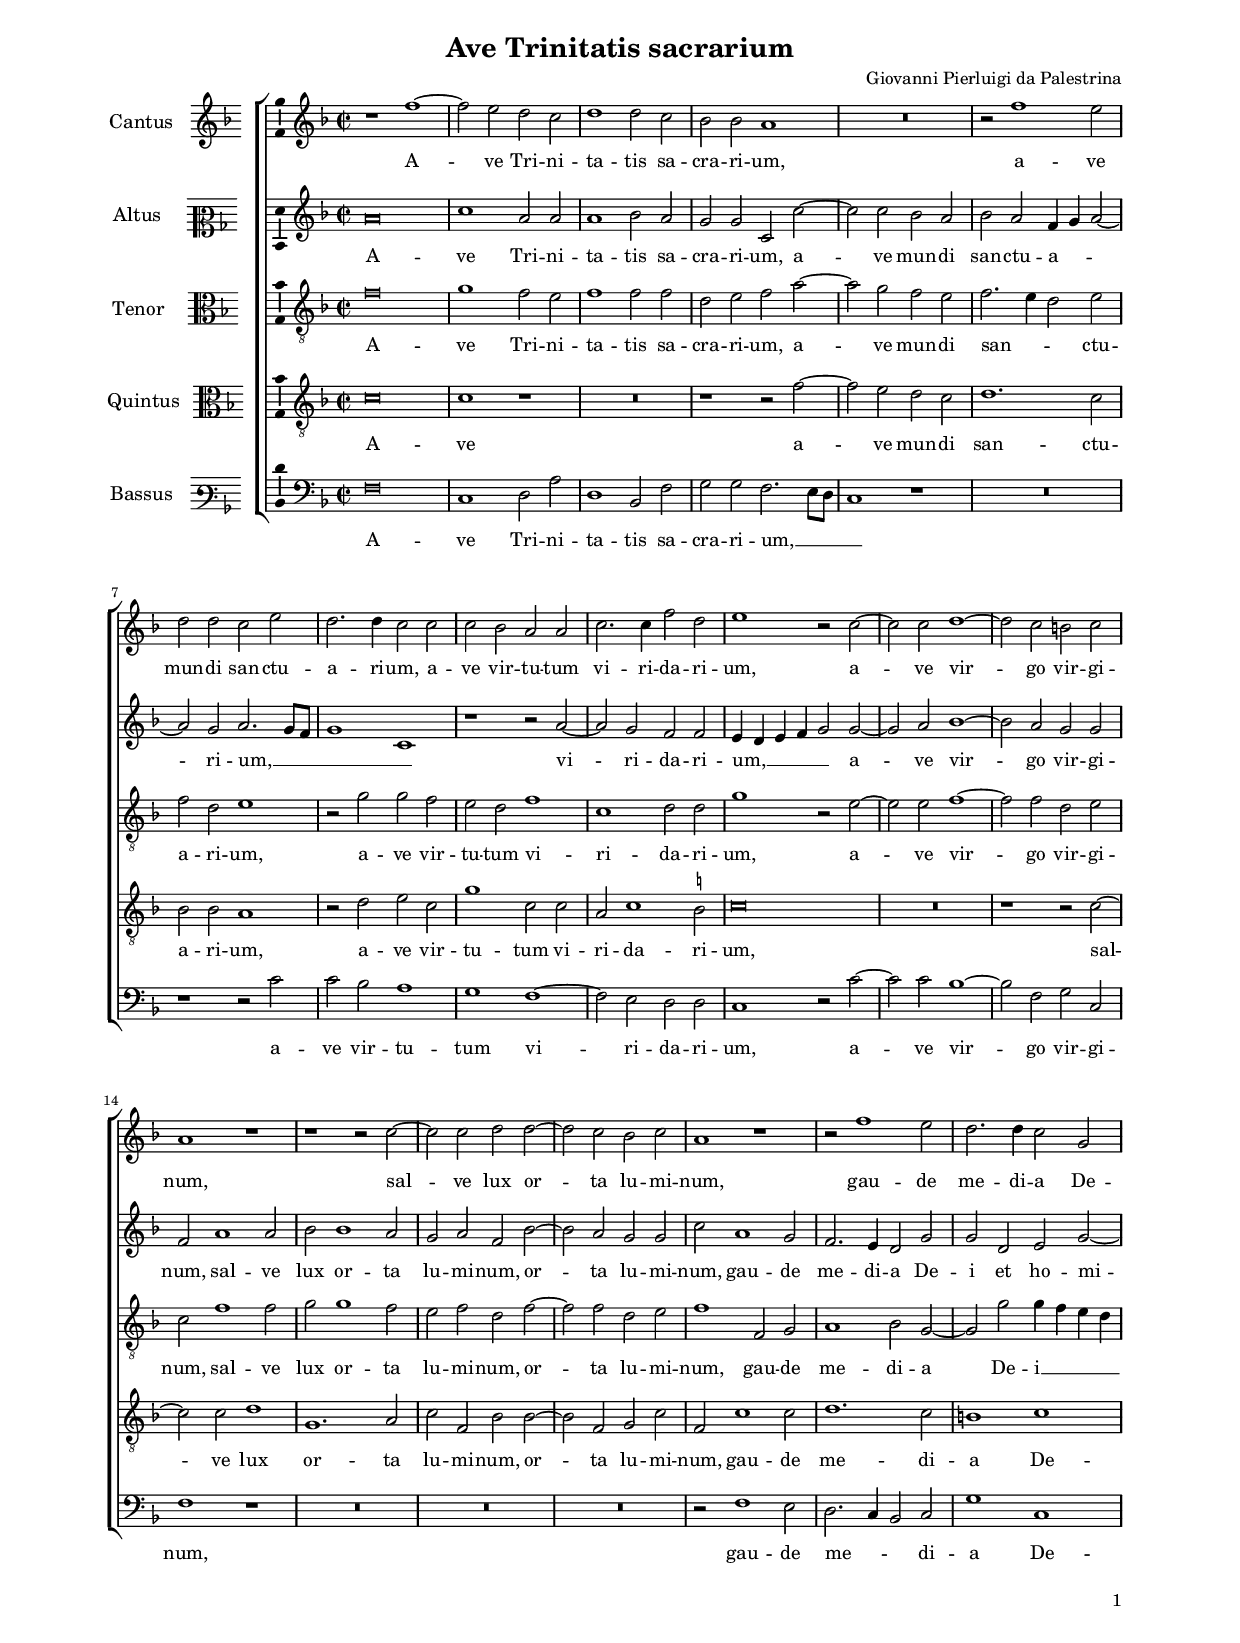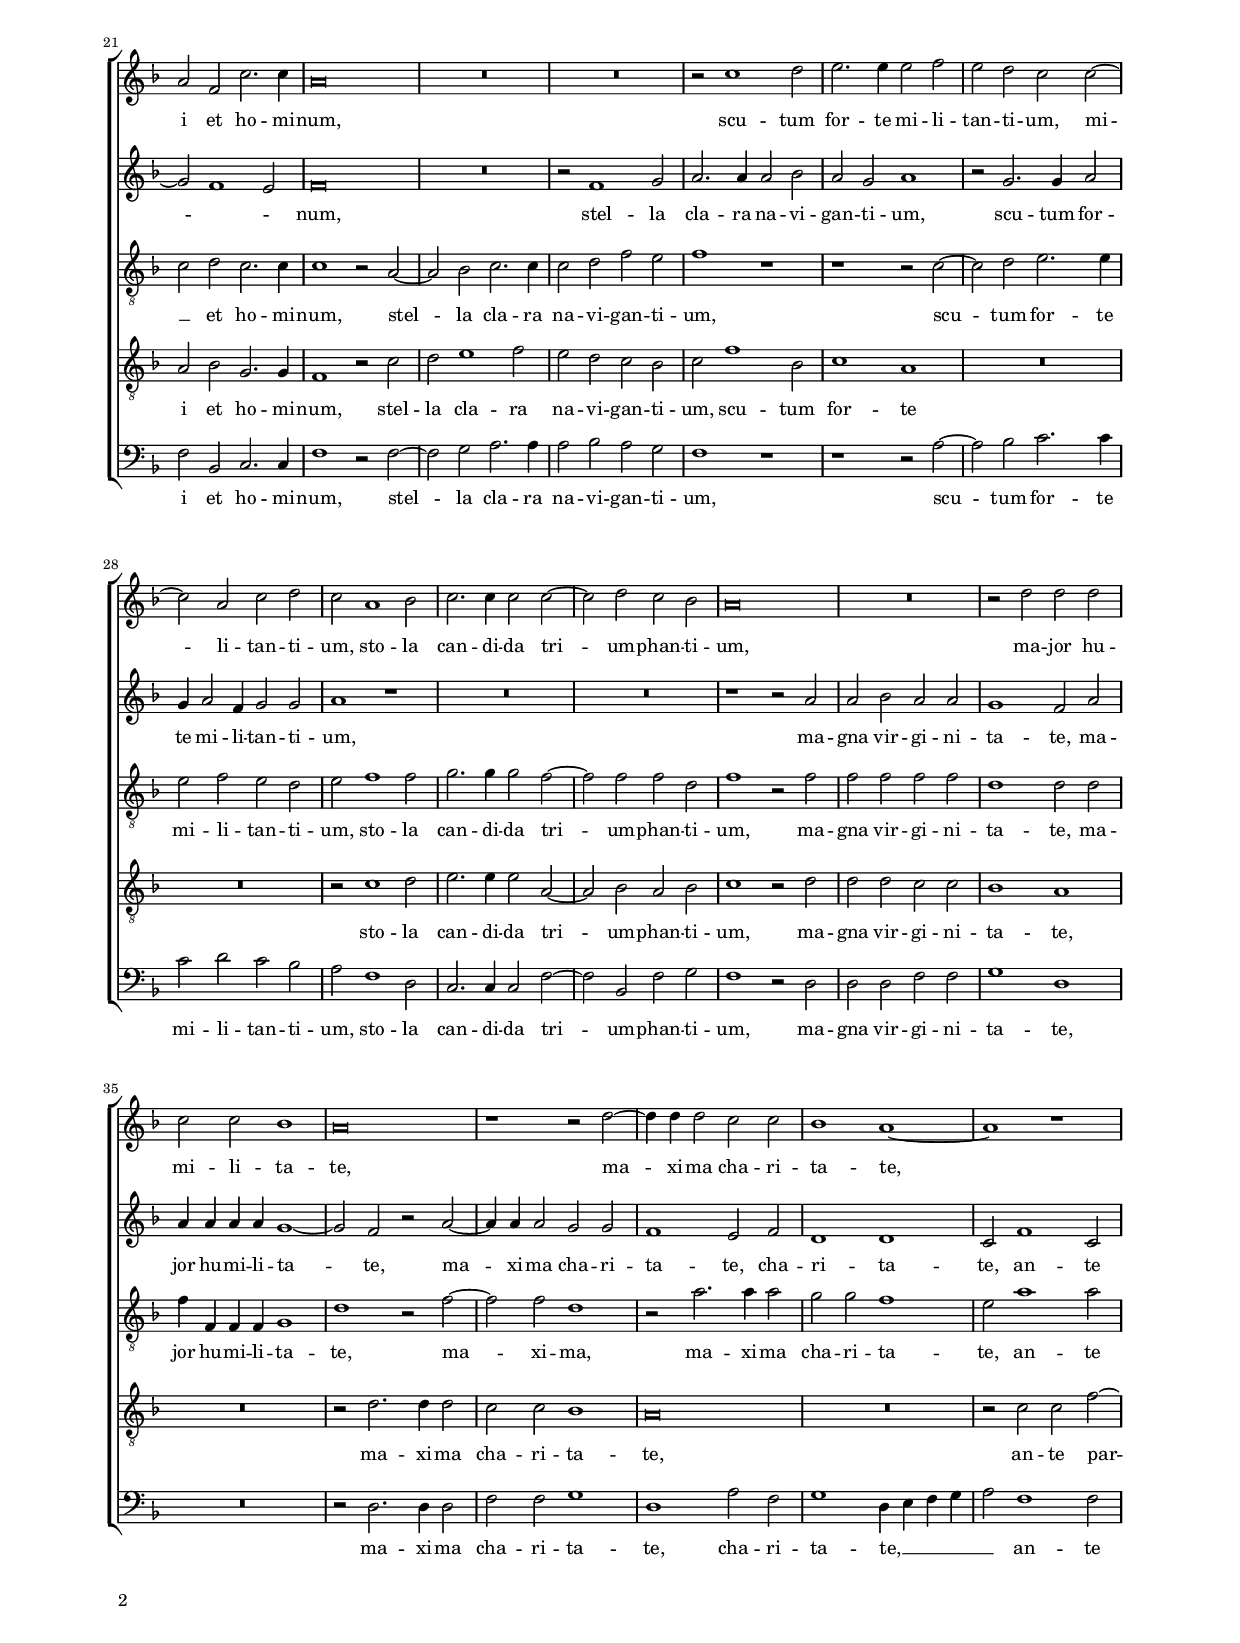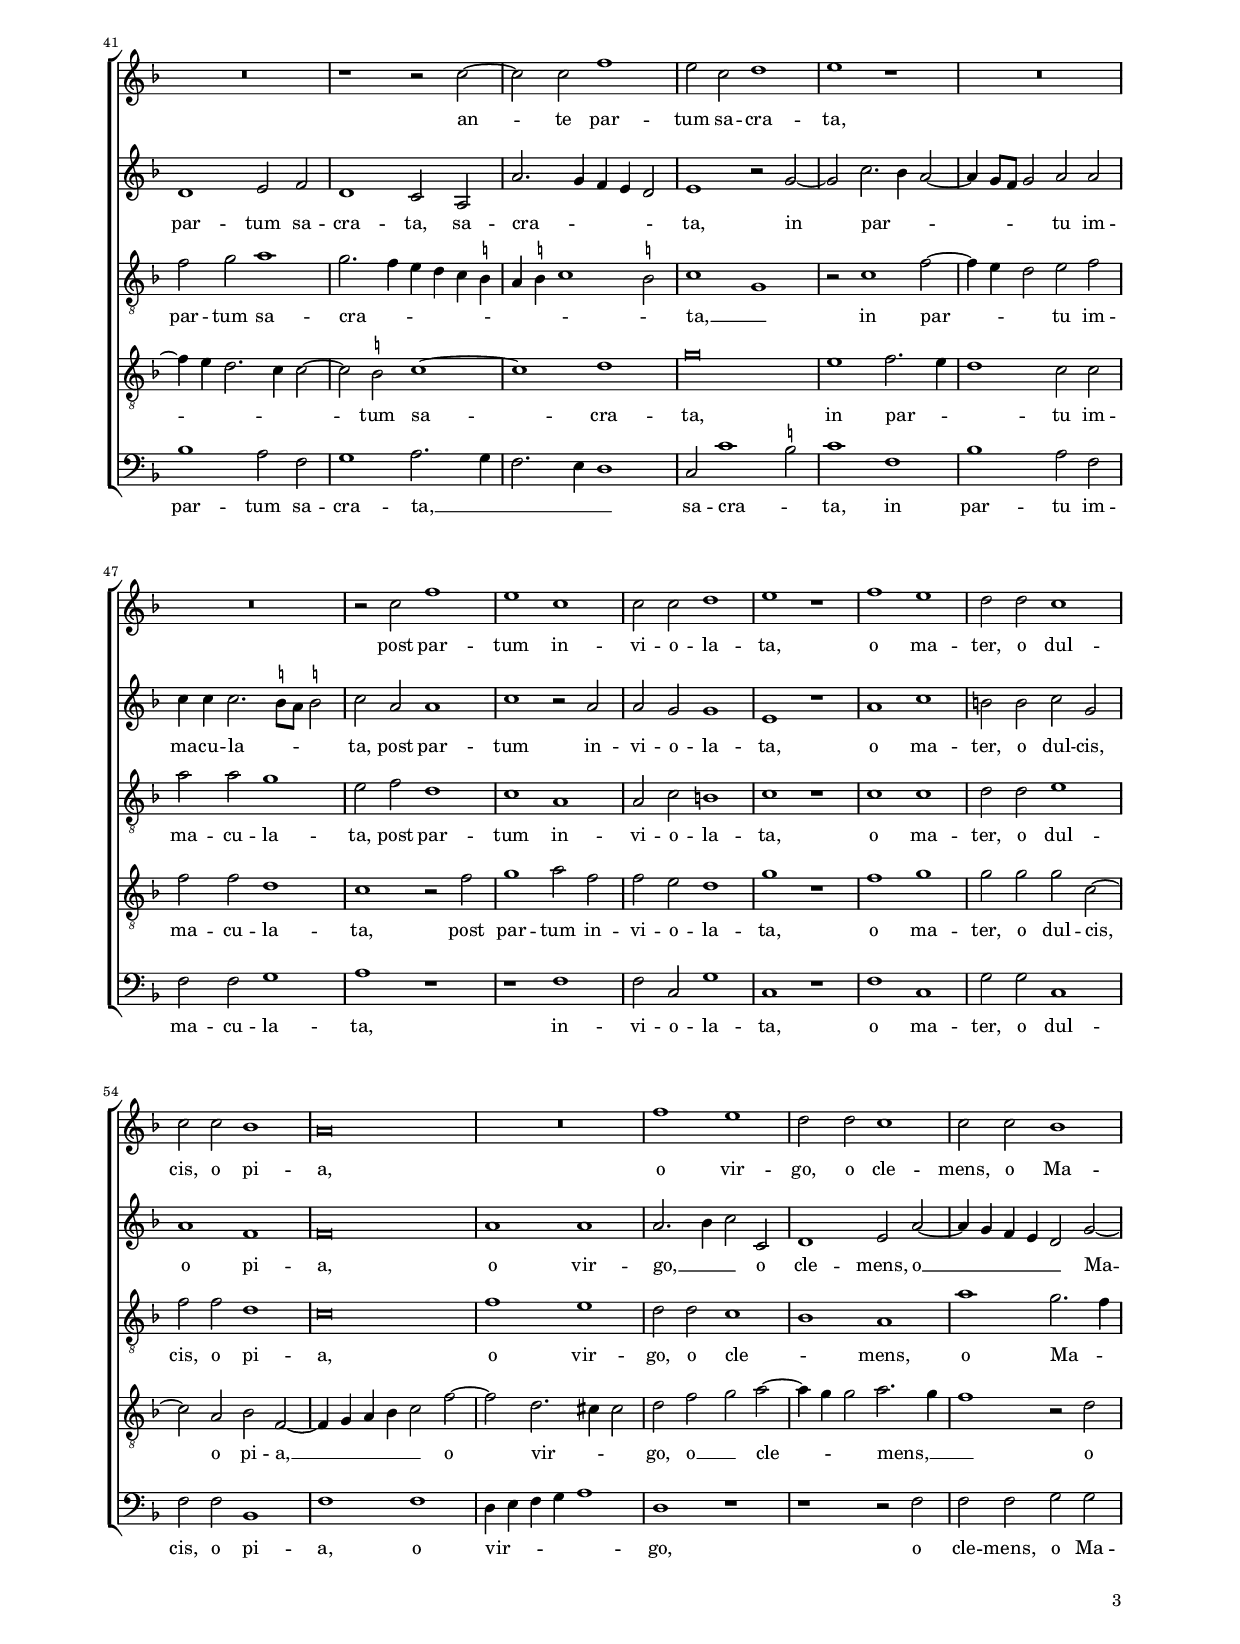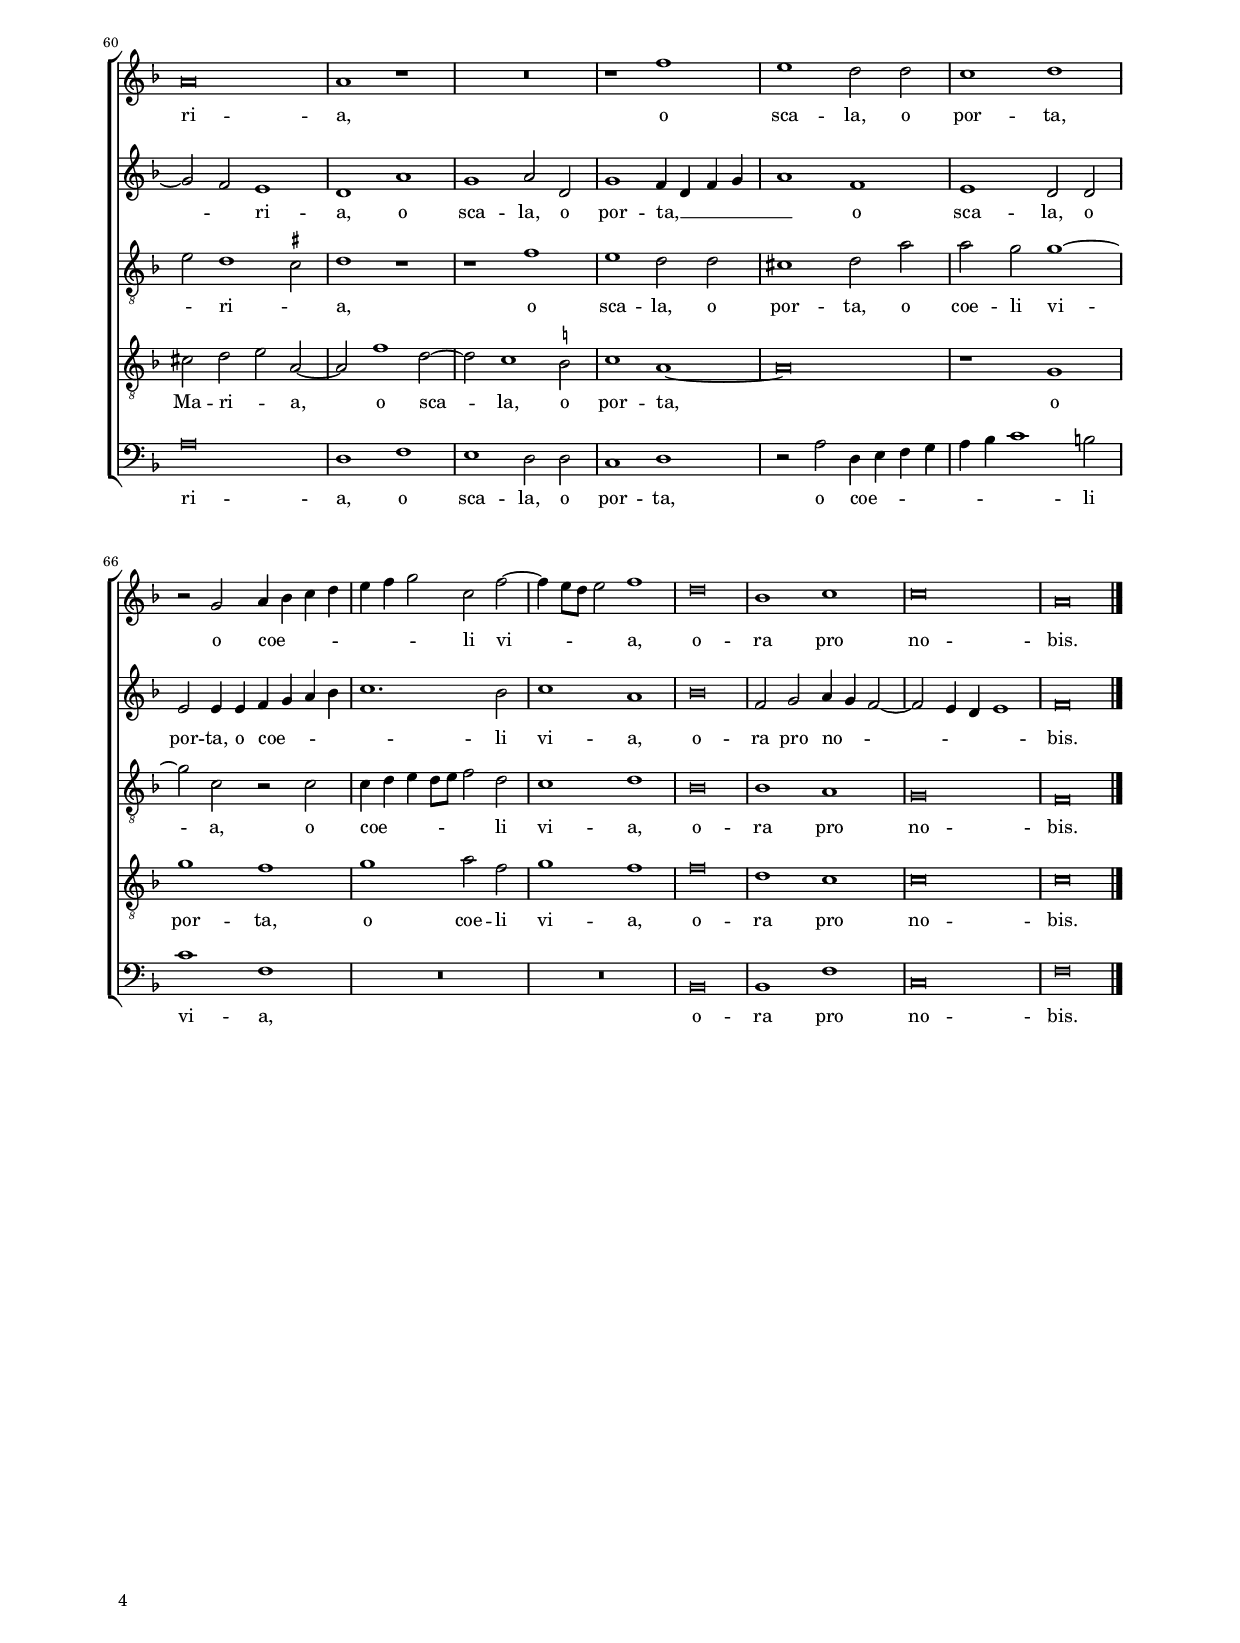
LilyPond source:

\header
{
  title="Ave Trinitatis sacrarium"
  composer="Giovanni Pierluigi da Palestrina"
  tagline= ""
}

\version "2.22.2"
\language deutsch
#(set-global-staff-size 15)
% #(set-default-paper-size "letter")
#(ly:set-option 'point-and-click #f)


\paper
	{
	top-margin = 1.8 \cm
	bottom-margin = 1.2 \cm
	left-margin = 2 \cm
	right-margin = 2 \cm
	ragged-bottom = ##f
	ragged-last-bottom = ##t
	print-page-number = ##f
	system-system-spacing = #'((basic-distance . 17) (minimum-distance . 14) (padding . 6) (strechability . 150))
        oddFooterMarkup=\markup   \fill-line { "" \fromproperty #'page:page-number-string }
        evenFooterMarkup=\markup  \fill-line { \fromproperty #'page:page-number-string "" }
        last-bottom-spacing = #'((basic-distance . 12) (minimum-distance . 7) (padding . 4))
%	systems-per-page = 3
%       page-count = 3
%	min-systems-per-page = 3
%	print-all-headers = ##t
%	print-first-page-number = ##t
%	first-page-number = 1
	}

	
global = {
	\key f \major
	\time 2/2 \set Score.measureLength = #(ly:make-moment 2/1)
    \skip 1*2*72 \bar "|."
	}

	ficta = { \once \set suggestAccidentals = ##t }

	forget = #(define-music-function (music) (ly:music?) #{
		\accidentalStyle forget
		$music
		\accidentalStyle default
		#})



incipitcantus = \markup { \score {
	{
	\set Staff.instrumentName = \markup { \fontsize #1 "Cantus" }
	\key f \major
	\clef violin
	s4 \bar ""
	}
	\layout  {
	raggedright = ##t
	indent = 1.6 \cm
	line-width = 2.2\cm
	\context { \Staff \remove Time_signature_engraver }
	\override Staff.Clef.Y-extent = #'(0 . 0)
	}} \hspace #1 }

      
incipitaltus = \markup { \score {
	{
	\set Staff.instrumentName = \markup { \fontsize #1 "Altus" }
	\key f \major
	\clef mezzosoprano
	s4 \bar ""
	}
	\layout  {
	raggedright = ##t
	indent = 1.6 \cm
	line-width = 2.2\cm
	\context { \Staff \remove Time_signature_engraver }
	\override Staff.Clef.Y-extent = #'(0 . 0)
	}} \hspace #1 }


incipittenor = \markup { \score {
	{
	\set Staff.instrumentName = \markup { \fontsize #1 "Tenor" }
	\key f \major
	\clef alto
	s4 \bar ""
	}
	\layout  {
	raggedright = ##t
	indent = 1.6 \cm
	line-width = 2.2\cm
	\context { \Staff \remove Time_signature_engraver }
	\override Staff.Clef.Y-extent = #'(0 . 0)
	}} \hspace #1 }
      
      
incipitquintus = \markup { \score {
	{
	\set Staff.instrumentName = \markup { \fontsize #1 "Quintus" }
	\key f \major
	\clef alto
	s4 \bar ""
	}
	\layout  {
	raggedright = ##t
	indent = 1.6 \cm
	line-width = 2.2\cm
	\context { \Staff \remove Time_signature_engraver }
	\override Staff.Clef.Y-extent = #'(0 . 0)
	}} \hspace #1 }
      
      
incipitbassus = \markup { \score {
	{
	\set Staff.instrumentName = \markup { \fontsize #1 "Bassus" }
	\key f \major
	\clef varbaritone
	s4 \bar ""
	}
	\layout  {
	raggedright = ##t
	indent = 1.6 \cm
	line-width = 2.2\cm
	\context { \Staff \remove Time_signature_engraver }
	\override Staff.Clef.Y-extent = #'(0 . 0)
	}} \hspace #1 }


cantus =  \relative c''
	{
	r1 f~
	f2 e d c
	d1 d2 c
	b2 b a1
%5
	R\breve |
	r2 f'1 e2
	d2 d c e
	d2. d4 c2 c
	c2 b a a
%10
	c2. c4 f2 d |
	e1 r2 c~
	c2 c d1~
	d2 c h c
	a1 r
%15
	r1 r2 c~ |
	c2 c d d~
	d2 c b c
	a1 r
	r2 f'1 e2
%20
	d2. d4 c2 g |
	a2 f c'2. c4
	a\breve
	R\breve
	R\breve
%25
	r2 c1 d2 |
	e2. e4 e2 f
	e2 d c c~
	c2 a c d
	c2 a1 b2
%30
	c2. c4 c2 c~ |
	c2 d c b
	a\breve
	R\breve
	r2 d d d
%35
	c2 c b1 |
	a\breve
	r1 r2 d~
	d4 d d2 c c
	b1 a~
%40
	a1 r |
	R\breve
	r1 r2 c~
	c2 c f1
	e2 c d1
%45
	e1 r |
	R\breve
	R\breve
	r2 c f1
	e1 c
%50
	c2 c d1 |
	e1 r
	f1 e
	d2 d c1
	c2 c b1
%55
	a\breve |
	R\breve
	f'1 e
	d2 d c1
	c2 c b1
%60
	a\breve |
	a1 r
	R\breve
	r1 f'
	e1 d2 d
%65
	c1 d |
	r2 g, a4 b c d
	e4 f g2 c, f~
	f4 e8 d e2 f1
	d\breve
%70
	b1 c |
	c\breve
	a\breve |
	}


altus =  \relative c'
        {
	a'\breve
	c1 a2 a
	a1 b2 a
	g2 g c, c'~
%5
	c2 c b a |
	b2 a f4 g a2~
	a2 g a2. g8 f
	g1 c,
	r1 r2 a'~
%10
	a2 g f f |
	e4 d e f g2 g~
	g2 a b1~
	b2 a g g
	f2 a1 a2
%15
	b2 b1 a2 |
	g2 a f b~
	b2 a g g
	c2 a1 g2
	f2. e4 d2 g
%20
	g2 d e g~ |
	g2 f1 e2
	f\breve
	R\breve
	r2 f1 g2
%25
	a2. a4 a2 b |
	a2 g a1
	r2 g2. g4 a2
	g4 a2 f4 g2 g
	a1 r
%30
	R\breve |
	R\breve
	r1 r2 a
	a2 b a a
	g1 f2 a
%35
	a4 a a a g1~ |
	g2 f r a~
	a4 a a2 g g
	f1 e2 f
	d1 d
%40
	c2 f1 c2 |
	d1 e2 f
	d1 c2 a
	a'2. g4 f e d2
	e1 r2 g~
%45
	g2 c2. b4 a2~ |
	a4 g8 f g2 a a
	c4 c c2. \stemDown \ficta h8 a \stemNeutral \ficta h!2
	c2 a a1
	c1 r2 a
%50
	a2 g g1 |
	e1 r
	a1 c
	h2 h c g
	a1 f
%55
	f\breve |
	a1 a
	a2. b4 c2 c,
	d1 e2 a~
	a4 g f e d2 g~
%60
	g2 f e1 |
	d1 a'
	g1 a2 d,
	g1 f4 d f g
	a1 f
%65
	e1 d2 d |
	e2 e4 e f g a b
	c1. b2
	c1 a
	b\breve
%70
	f2 g a4 g f2~ |
	f2 e4 d e1
	f\breve |
	}


tenor =  \relative c'
	{
	f\breve
	g1 f2 e
	f1 f2 f
	d2 e f a~
%5
	a2 g f e |
	f2. e4 d2 e
	f2 d e1
	r2 g g f
	e2 d f1
%10
	c1 d2 d |
	g1 r2 e~
	e2 e f1~
	f2 f d e
	c2 f1 f2
%15
	g2 g1 f2 |
	e2 f d f~
	f2 f d e
	f1 f,2 g
	a1 b2 g~
%20
	g2 g' g4 f e d |
	c2 d c2. c4
	c1 r2 a~
	a2 b c2. c4
	c2 d f e
%25
	f1 r |
	r1 r2 c~
	c2 d e2. e4
	e2 f e d
	e2 f1 f2
%30
	g2. g4 g2 f~ |
	f2 f f d
	f1 r2 f
	f2 f f f
	d1 d2 d
%35
	f4 f, f f g1 |
	d'1 r2 f~
	f2 f d1
	r2 a'2. a4 a2
	g2 g f1
%40
	e2 a1 a2 |
	f2 g a1
	g2. f4 e d c \ficta h
	a4 \ficta h c1 \ficta h!2
	c1 g
%45
	r2 c1 f2~ |
	f4 e d2 e2 f
	a2 a g1
	e2 f d1
	c1 a
%50
	a2 c h1 |
	c1 r
	c1 c
	d2 d e1
	f2 f d1
%55
	c\breve |
	f1 e
	d2 d c1
	b1 a
	a'1 g2. f4
%60
	e2 d1 \ficta cis2
	d1 r
	r1 f
	e1 d2 d
	cis1 d2 a'
%65
	a2 g g1~ |
	g2 c, r c
	c4 d e d8 e f2 d
	c1 d
	b\breve
%70
	b1 a |
	g\breve
	f\breve |
	}


quintus  =  \relative c'
	{
        c\breve
	c1 r
	R\breve
	r1 r2 f~
%5
	f2 e d c |
	d1. c2
	b2 b a1
	r2 d e c
	g'1 c,2 c
%10
	a2 c1 \ficta h2 |
	c\breve
	R\breve
	r1 r2 c~
	c2 c d1
%15
	g,1. a2 |
	c2 f, b b~
	b2 f g c
	f,2 c'1 c2
	d1. c2
%20
	h1 c |
	a2 b g2. g4
	f1 r2 c'
	d2 e1 f2
	e2 d c b
%25
	c2 f1 b,2 |
	c1 a
	R\breve
	R\breve
	r2 c1 d2
%30
	e2. e4 e2 a,~ |
	a2 b a b
	c1 r2 d
	d2 d c c
	b1 a
%35
	R\breve |
	r2 d2. d4 d2
	c2 c b1
	a\breve
	R\breve
%40
	r2 c c f~ |
	f4 e d2. c4 c2~
	c2 \ficta h c1~
	c1 d
	g\breve
%45
	e1 f2. e4 |
	d1 c2 c
	f2 f d1
	c1 r2 f
	g1 a2 f
%50
	f2 e d1 |
	g1 r
	f1 g
	g2 g g c,~
	c2 a b f~
%55
	f4 g a b c2 f~ |
	f2 d2. cis4 cis2
	d2 f g a~
	a4 g g2 a2. g4
	f1 r2 d
%60
	cis2 d e a,~ |
	a2 f'1 d2~
	d2 c1 \ficta h2
	c1 a~
	a\breve
%65
	r1 g |
	g'1 f
	g1 a2 f
	g1 f
	f\breve
%70
	d1 c |
	c\breve
	c\breve |
	}


bassus  =  \relative c
	{
	f\breve
	c1 d2 a'
	d,1 b2 f'
	g2 g f2. e8 d
%5
	c1 r |
	R\breve
	r1 r2 c'
	c2 b a1
	g1 f~
%10
	f2 e d d |
	c1 r2 c'~
	c2 c b1~
	b2 f g c,
	f1 r
%15
	R\breve |
	R\breve
	R\breve
	r2 f1 e2
	d2. c4 b2 c
%20
	g'1 c, |
	f2 b, c2. c4
	f1 r2 f~
	f2 g a2. a4
	a2 b a g
%25
	f1 r |
	r1 r2 a~
	a2 b c2. c4
	c2 d c b
	a2 f1 d2
%30
	c2. c4 c2 f~ |
	f2 b, f' g
	f1 r2 d
	d2 d f f
	g1 d
%35
	R\breve |
	r2 d2. d4 d2
	f2 f g1
	d1 a'2 f
	g1 d4 e f g
%40
	a2 f1 f2 |
	b1 a2 f
	g1 a2. g4
	f2. e4 d1
	c2 c'1 \ficta h2
%45
	c1 f, |
	b1 a2 f
	f2 f g1
	a1 r
	r1 f
%50
	f2 c g'1 |
	c,1 r
	f1 c
	g'2 g c,1
	f2 f b,1
%55
	f'1 f |
	d4 e f g a1
	d,1 r
	r1 r2 f
	f2 f g g
%60
	a\breve |
	d,1 f
	e1 d2 d
	c1 d
	r2 a' d,4 e f g
%65
	a4 b c1 h2 |
	c1 f,
	R\breve
	R\breve
	b,\breve
%70
	b1 f' |
	c\breve
	f\breve |
	}


lyricscantus = \lyricmode {
	A -- ve Tri -- ni -- ta -- tis sa -- cra -- ri -- um,
        a -- ve mun -- di san -- ctu -- a -- ri -- um,
        a -- ve vir -- tu -- tum vi -- ri -- da -- ri -- um,
        a -- ve vir -- go vir -- gi -- num,
        sal -- ve lux or -- ta lu -- mi -- num,
        gau -- de me -- di -- a De -- i et ho -- mi -- num,
        scu -- tum for -- te mi -- li -- tan -- ti -- um,
        mi -- li -- tan -- ti -- um,
        sto -- la can -- di -- da tri -- um -- phan -- ti -- um,
        ma -- jor hu -- mi -- li -- ta -- te,
        ma -- xi -- ma cha -- ri -- ta -- te,
        an -- te par -- tum sa -- cra -- ta,
        post par -- tum in -- vi -- o -- la -- ta,
        o ma -- ter, o dul -- cis, o pi -- a,
        o vir -- go, o cle -- mens,
        o Ma -- ri -- a,
        o sca -- la, o por -- ta, o coe -- _ _ _ _ _ _ li vi -- _ _ _ a,
        o -- ra pro no -- bis.
	}


lyricsaltus = \lyricmode {
	A -- ve Tri -- ni -- ta -- tis sa -- cra -- ri -- um,
        a -- ve mun -- di san -- ctu -- a -- _ _ ri -- um, __ _ _ _ _
        vi -- ri -- da -- ri -- um, __ _ _ _ _
        a -- ve vir -- go vir -- gi -- num,
        sal -- ve lux or -- ta lu -- mi -- num,
        or -- ta lu -- mi -- num,
        gau -- de me -- di -- a De -- i et ho -- mi -- _ _ num,
        stel -- la cla -- ra na -- vi -- gan -- ti -- um,
        scu -- tum for -- te mi -- li -- tan -- ti -- um,
        ma -- gna vir -- gi -- ni -- ta -- te,
        ma -- jor hu -- mi -- li -- ta -- te,
        ma -- xi -- ma cha -- ri -- ta -- te,
        cha -- ri -- ta -- te,
        an -- te par -- tum sa -- cra -- ta,
        sa -- cra -- _ _ _ _ ta,
        in par -- _ _ _ _ _ tu im -- ma -- cu -- la -- _ _ _ ta,
        post par -- tum in -- vi -- o -- la -- ta,
        o ma -- ter, o dul -- cis, o pi -- a,
        o vir -- go, __ _ _ o cle -- mens,
        o __ _ _ _ _ Ma -- _ ri -- a,
        o sca -- la, o por -- ta, __ _ _ _ _
        o sca -- la, o por -- ta,
        o coe -- _ _ _ _ li vi -- a,
        o -- ra pro no -- _ _ _ _ _ bis.
	}


lyricstenor = \lyricmode {
	A -- ve Tri -- ni -- ta -- tis sa -- cra -- ri -- um,
        a -- ve mun -- di san -- _ _ ctu -- a -- ri -- um,
        a -- ve vir -- tu -- tum vi -- ri -- da -- ri -- um,
        a -- ve vir -- go vir -- gi -- num,
        sal -- ve lux or -- ta lu -- mi -- num,
        or -- ta lu -- mi -- num,
        gau -- de me -- di -- a De -- i __ _ _ _ _ et ho -- mi -- num,
        stel -- la cla -- ra na -- vi -- gan -- ti -- um,
        scu -- tum for -- te mi -- li -- tan -- ti -- um,
        sto -- la can -- di -- da tri -- um -- phan -- ti -- um,
        ma -- gna vir -- gi -- ni -- ta -- te,
        ma -- jor hu -- mi -- li -- ta -- te,
        ma -- xi -- ma,
        ma -- xi -- ma cha -- ri -- ta -- te,
        an -- te par -- tum sa -- cra -- _ _ _ _ _ _ _ _ _ ta, __ _
        in par -- _ _ tu im -- ma -- cu -- la -- ta,
        post par -- tum in -- vi -- o -- la -- ta,
        o ma -- ter, o dul -- cis, o pi -- a,
        o vir -- go, o cle -- _ mens,
        o Ma -- _ _ ri -- _ a,
        o sca -- la, o por -- ta, o coe -- li vi -- a,
        o coe -- _ _ _ _ _ li vi -- a,
        o -- ra pro no -- bis.
	}


lyricsquintus = \lyricmode {
	A -- ve
        a -- ve mun -- di san -- ctu -- a -- ri -- um,
        a -- ve vir -- tu -- tum vi -- ri -- da -- ri -- um,
        sal -- ve lux or -- ta lu -- mi -- num,
        or -- ta lu -- mi -- num,
        gau -- de me -- di -- a De -- i et ho -- mi -- num,
        stel -- la cla -- ra na -- vi -- gan -- ti -- um,
        scu -- tum for -- te
        sto -- la can -- di -- da tri -- um -- phan -- ti -- um,
        ma -- gna vir -- gi -- ni -- ta -- te,
        ma -- xi -- ma cha -- ri -- ta -- te,
        an -- te par -- _ _ _ _ tum sa -- cra -- ta,
        in par -- _ _ tu im -- ma -- cu -- la -- ta,
        post par -- tum in -- vi -- o -- la -- ta,
        o ma -- ter, o dul -- cis, o pi -- a, __ _ _ _ _ 
        o vir -- _ _ go, o __ _ cle -- _ _ mens, __ _ _ 
        o Ma -- ri -- _ a,
        o sca -- la, o por -- ta,
        o por -- ta, o coe -- li vi -- a,
        o -- ra pro no -- bis.
	}


lyricsbassus = \lyricmode {
	A -- ve Tri -- ni -- ta -- tis sa -- cra -- ri -- um, __ _ _ _
        a -- ve vir -- tu -- tum vi -- ri -- da -- ri -- um,
        a -- ve vir -- go vir -- gi -- num,
        gau -- de me -- _ _ di -- a De -- i et ho -- mi -- num,
        stel -- la cla -- ra na -- vi -- gan -- ti -- um,
        scu -- tum for -- te mi -- li -- tan -- ti -- um,
        sto -- la can -- di -- da tri -- um -- phan -- ti -- um,
        ma -- gna vir -- gi -- ni -- ta -- te,
        ma -- xi -- ma cha -- ri -- ta -- te,
        cha -- ri -- ta -- te, __ _ _ _ _
        an -- te par -- tum sa -- cra -- ta, __ _ _ _ _ 
        sa -- cra -- _ ta,
        in par -- tu im -- ma -- cu -- la -- ta,
        in -- vi -- o -- la -- ta,
        o ma -- ter, o dul -- cis, o pi -- a,
        o vir -- _ _ _ _ go, o cle -- mens,
        o Ma -- ri -- a,
        o sca -- la, o por -- ta, o coe -- _ _ _ _ _ _ li vi -- a,
        o -- ra pro no -- bis.
	}


\score
{  
    \transpose c c {
	\new ChoirStaff \with { \override StaffGrouper.staff-staff-spacing.basic-distance = #12 }
	<<

	\new Staff << \global
	\new Voice="v1" {
		\set Staff.instrumentName=\incipitcantus
%		\set Staff.instrumentName= "S"
		\set Staff.midiInstrument = "reed organ"
		\clef violin
		\cantus }
	\new Lyrics \lyricsto "v1" {\lyricscantus }
	>>


	\new Staff << \global
	\new Voice="v2" {
		\set Staff.instrumentName=\incipitaltus
%		\set Staff.instrumentName= "A"
		\set Staff.midiInstrument = "reed organ"
                \clef violin % "G_8"
		\altus}
	\new Lyrics \lyricsto "v2" {\lyricsaltus }
	>>


	\new Staff << \global
	\new Voice="v3" {
		\set Staff.instrumentName=\incipittenor
%		\set Staff.instrumentName= "T"
		\set Staff.midiInstrument = "reed organ"
		\clef "G_8"
		\tenor }
	\new Lyrics \lyricsto "v3" {\lyricstenor }
	>>


	\new Staff << \global
	\new Voice="v5" {
		\set Staff.instrumentName=\incipitquintus
%		\set Staff.instrumentName= "Q"
		\set Staff.midiInstrument = "reed organ"
		\clef "G_8"
		\quintus}
	\new Lyrics \lyricsto "v5" {\lyricsquintus }
	>>


	\new Staff << \global
	\new Voice="v4" {
		\set Staff.instrumentName=\incipitbassus
%		\set Staff.instrumentName= "B"
		\set Staff.midiInstrument = "reed organ"
		\clef bass 
		\bassus }
	\new Lyrics \lyricsto "v4" {\lyricsbassus}
	>>

	>>
	} % transpose

	\layout
	{
	indent = 2.5\cm
	\context { \Lyrics \override VerticalAxisGroup.nonstaff-relatedstaff-spacing.padding = #1.4 }
%	\context { \Lyrics \override LyricText.font-size = #1 }
	\context { \Staff \override TimeSignature.break-visibility = #end-of-line-invisible }
	\context { \Staff \consists "Ambitus_engraver" }
	\context { \Score \override BarNumber.padding = #2 }
	\context { \Voice \override NoteHead.style = #'baroque }
	}

\midi
	{
    	\tempo 2 = 90
	}

}


% EOF
